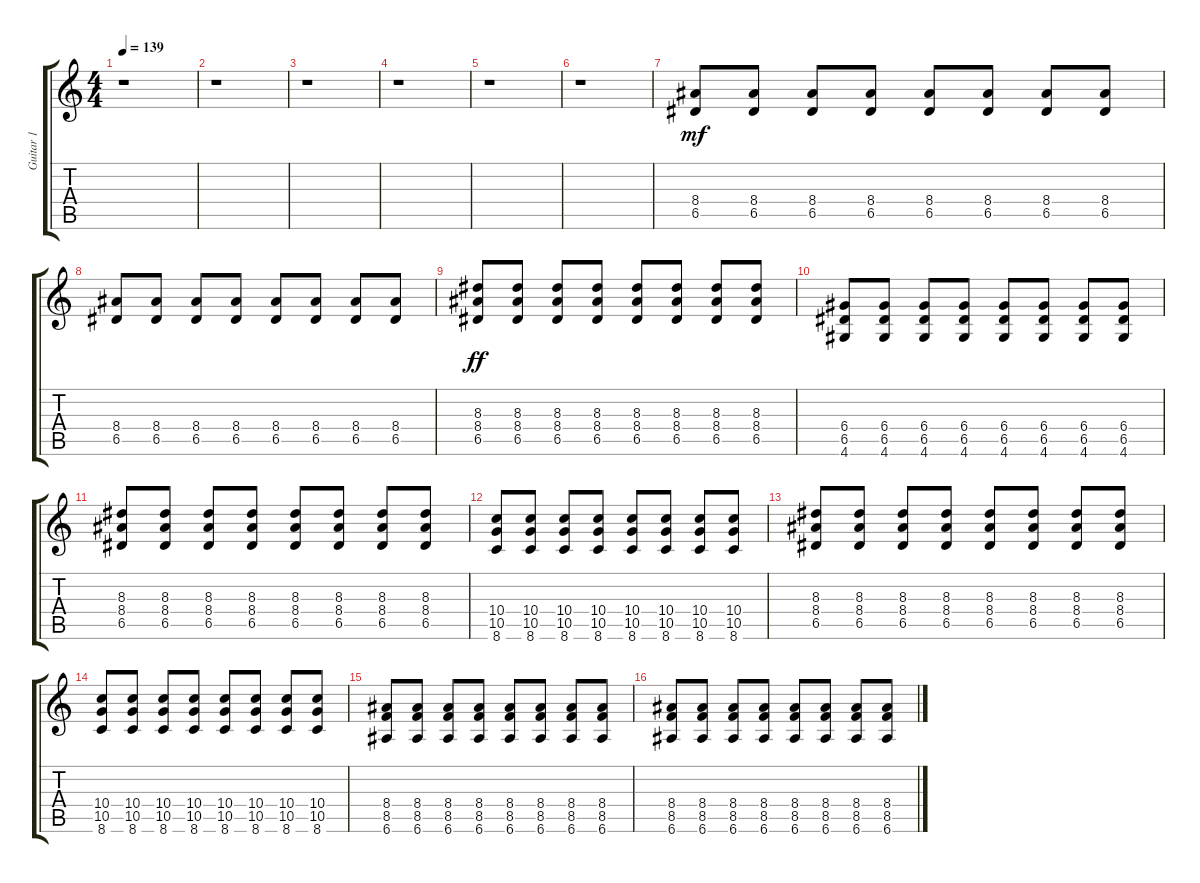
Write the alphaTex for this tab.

\track ("Guitar 1" "Guitar 1") {instrument distortionguitar}
\staff {score tabs}
\tuning (E4 B3 G3 D3 A2 E2) {hide}
\ts (4 4)
\tempo 139
\clef g2
\ks c
r.1{dy f} |
r.1 |
r.1 |
r.1 |
r.1 |
r.1 |
(8.4 6.5).8{dy mf} (8.4 6.5).8 (8.4 6.5).8 (8.4 6.5).8 (8.4 6.5).8 (8.4 6.5).8 (8.4 6.5).8 (8.4 6.5).8 |
(8.4 6.5).8 (8.4 6.5).8 (8.4 6.5).8 (8.4 6.5).8 (8.4 6.5).8 (8.4 6.5).8 (8.4 6.5).8 (8.4 6.5).8 |
(8.3 8.4 6.5).8{dy ff} (8.3 8.4 6.5).8 (8.3 8.4 6.5).8 (8.3 8.4 6.5).8 (8.3 8.4 6.5).8 (8.3 8.4 6.5).8 (8.3 8.4 6.5).8 (8.3 8.4 6.5).8 |
(6.4 6.5 4.6).8 (6.4 6.5 4.6).8 (6.4 6.5 4.6).8 (6.4 6.5 4.6).8 (6.4 6.5 4.6).8 (6.4 6.5 4.6).8 (6.4 6.5 4.6).8 (6.4 6.5 4.6).8 |
(8.3 8.4 6.5).8 (8.3 8.4 6.5).8 (8.3 8.4 6.5).8 (8.3 8.4 6.5).8 (8.3 8.4 6.5).8 (8.3 8.4 6.5).8 (8.3 8.4 6.5).8 (8.3 8.4 6.5).8 |
(10.4 10.5 8.6).8 (10.4 10.5 8.6).8 (10.4 10.5 8.6).8 (10.4 10.5 8.6).8 (10.4 10.5 8.6).8 (10.4 10.5 8.6).8 (10.4 10.5 8.6).8 (10.4 10.5 8.6).8 |
(8.3 8.4 6.5).8 (8.3 8.4 6.5).8 (8.3 8.4 6.5).8 (8.3 8.4 6.5).8 (8.3 8.4 6.5).8 (8.3 8.4 6.5).8 (8.3 8.4 6.5).8 (8.3 8.4 6.5).8 |
(10.4 10.5 8.6).8 (10.4 10.5 8.6).8 (10.4 10.5 8.6).8 (10.4 10.5 8.6).8 (10.4 10.5 8.6).8 (10.4 10.5 8.6).8 (10.4 10.5 8.6).8 (10.4 10.5 8.6).8 |
(8.4 8.5 6.6).8 (8.4 8.5 6.6).8 (8.4 8.5 6.6).8 (8.4 8.5 6.6).8 (8.4 8.5 6.6).8 (8.4 8.5 6.6).8 (8.4 8.5 6.6).8 (8.4 8.5 6.6).8 |
(8.4 8.5 6.6).8 (8.4 8.5 6.6).8 (8.4 8.5 6.6).8 (8.4 8.5 6.6).8 (8.4 8.5 6.6).8 (8.4 8.5 6.6).8 (8.4 8.5 6.6).8 (8.4 8.5 6.6).8
